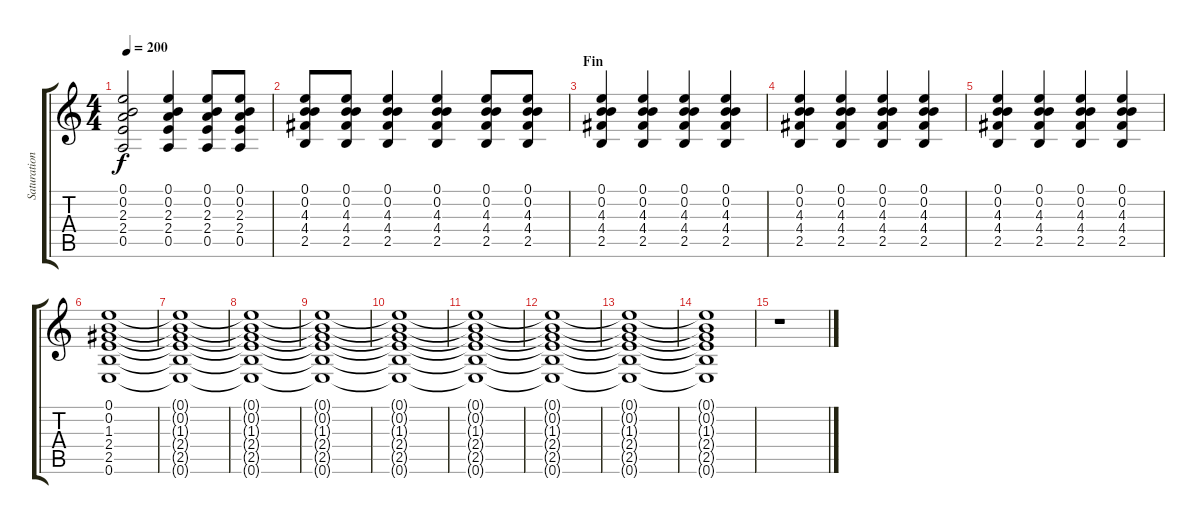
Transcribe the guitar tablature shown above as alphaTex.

\track ("Saturation droite" "Saturation") {instrument overdrivenguitar}
\staff {score tabs}
\tuning (E4 B3 G3 D3 A2 E2) {hide}
\ts (4 4)
\tempo 200
\clef g2
\ks c
(0.1 0.2 2.3 2.4 0.5).2{dy f} (0.1 0.2 2.3 2.4 0.5).4 (0.1 0.2 2.3 2.4 0.5).8 (0.1 0.2 2.3 2.4 0.5).8 |
(0.1 0.2 4.3 4.4 2.5).8 (0.1 0.2 4.3 4.4 2.5).8 (0.1 0.2 4.3 4.4 2.5).4 (0.1 0.2 4.3 4.4 2.5).4 (0.1 0.2 4.3 4.4 2.5).8 (0.1 0.2 4.3 4.4 2.5).8 |
\section ("" "Fin")
(0.1 0.2 4.3 4.4 2.5).4 (0.1 0.2 4.3 4.4 2.5).4 (0.1 0.2 4.3 4.4 2.5).4 (0.1 0.2 4.3 4.4 2.5).4 |
(0.1 0.2 4.3 4.4 2.5).4 (0.1 0.2 4.3 4.4 2.5).4 (0.1 0.2 4.3 4.4 2.5).4 (0.1 0.2 4.3 4.4 2.5).4 |
(0.1 0.2 4.3 4.4 2.5).4 (0.1 0.2 4.3 4.4 2.5).4 (0.1 0.2 4.3 4.4 2.5).4 (0.1 0.2 4.3 4.4 2.5).4 |
(0.1 0.2 1.3 2.4 2.5 0.6).1 |
(0.1{t} 0.2{t} 1.3{t} 2.4{t} 2.5{t} 0.6{t}).1 |
(0.1{t} 0.2{t} 1.3{t} 2.4{t} 2.5{t} 0.6{t}).1 |
(0.1{t} 0.2{t} 1.3{t} 2.4{t} 2.5{t} 0.6{t}).1 |
(0.1{t} 0.2{t} 1.3{t} 2.4{t} 2.5{t} 0.6{t}).1 |
(0.1{t} 0.2{t} 1.3{t} 2.4{t} 2.5{t} 0.6{t}).1 |
(0.1{t} 0.2{t} 1.3{t} 2.4{t} 2.5{t} 0.6{t}).1 |
(0.1{t} 0.2{t} 1.3{t} 2.4{t} 2.5{t} 0.6{t}).1{volume 5} |
(0.1{t} 0.2{t} 1.3{t} 2.4{t} 2.5{t} 0.6{t}).1 |
r.1
